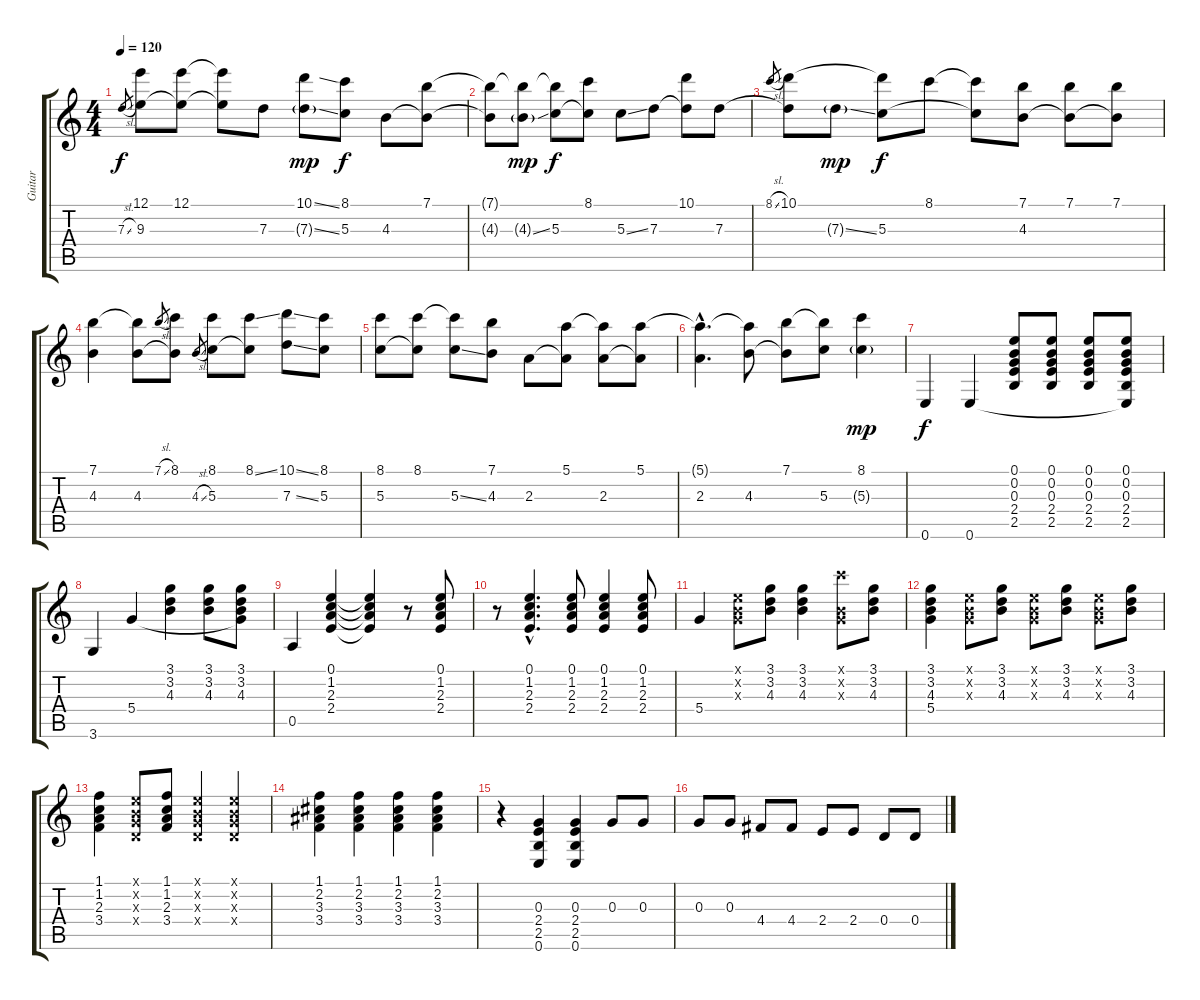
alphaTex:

\track ("Guitar" "Guitar") {instrument distortionguitar}
\staff {score tabs}
\tuning (E4 B3 G3 D3 A2 E2) {hide}
\ts (4 4)
\tempo 120
\clef g2
\ks c
7.3{sl}.8{gr dy f instrument distortionguitar} (12.1 9.3).8 (12.1 9.3{t}).8 (12.1{t} 9.3{t}).8 7.3.8 (10.1{ss} 7.3{ss g}).8{dy mp} (8.1 5.3).8{dy f} 4.3.8 (7.1 4.3{t}).8 |
(7.1{t} 4.3{t}).8 (7.1{t} 4.3{ss g}).8{dy mp} (7.1{t} 5.3).8{dy f} (8.1 5.3{t}).8 5.3{ss}.8 7.3.8 (10.1 7.3{t}).8 7.3.8 |
8.1{sl}.8{gr} (10.1 7.3{t}).8 7.3{ss g}.8{dy mp} (10.1{t} 5.3).8{dy f} 8.1.8 (8.1{t} 5.3{t}).8 (7.1 4.3).8 (7.1 4.3{t}).8 (7.1 4.3{t}).8 |
(7.1 4.3).4 (7.1{t} 4.3).8 7.1{sl}.8{gr} (8.1 4.3{t}).8 4.3{sl}.8{gr} (8.1 5.3).8 (8.1{ss} 5.3{t}).8 (10.1{ss} 7.3{ss}).8 (8.1 5.3).8 |
(8.1 5.3).8 (8.1 5.3{t}).8 (8.1{t} 5.3{ss}).8 (7.1 4.3).8 2.3.8 (5.1 2.3{t}).8 (5.1{t} 2.3).8 (5.1 2.3{t}).8 |
(5.1{hac t} 2.3{hac}).4{d} (5.1{t} 4.3).8 (7.1 4.3{t}).8 (7.1{t} 5.3).8 (8.1 5.3{g}).4{dy mp} |
0.6.4{dy f} 0.6.4 (0.1 0.2 0.3 2.4 2.5).8 (0.1 0.2 0.3 2.4 2.5).8 (0.1 0.2 0.3 2.4 2.5).8 (0.1 0.2 0.3 2.4 2.5 0.6{t}).8 |
3.6.4 5.4.4 (3.1 3.2 4.3).4 (3.1 3.2 4.3).8 (3.1 3.2 4.3 5.4{t}).8 |
0.5.4 (0.1 1.2 2.3 2.4).4 (0.1{t} 1.2{t} 2.3{t} 2.4{t}).4 r.8 (0.1 1.2 2.3 2.4).8 |
r.8 (0.1{hac} 1.2{hac} 2.3{hac} 2.4{hac}).4{d} (0.1 1.2 2.3 2.4).8 (0.1 1.2 2.3 2.4).4 (0.1 1.2 2.3 2.4).8 |
5.4.4 (0.1{x} 0.2{x} 0.3{x}).8 (3.1 3.2 4.3).8 (3.1 3.2 4.3).4 (8.1{x} 0.2{x} 0.3{x}).8 (3.1 3.2 4.3).8 |
(3.1 3.2 4.3 5.4).4 (0.1{x} 0.2{x} 0.3{x}).8 (3.1 3.2 4.3).8 (0.1{x} 0.2{x} 0.3{x}).8 (3.1 3.2 4.3).8 (0.1{x} 0.2{x} 0.3{x}).8 (3.1 3.2 4.3).8 |
(1.1 1.2 2.3 3.4).4 (0.1{x} 0.2{x} 0.3{x} 0.4{x}).8 (1.1 1.2 2.3 3.4).8 (0.1{x} 0.2{x} 0.3{x} 0.4{x}).4 (0.1{x} 0.2{x} 0.3{x} 0.4{x}).4 |
(1.1 2.2 3.3 3.4).4{volume 16} (1.1 2.2 3.3 3.4).4{volume 16} (1.1 2.2 3.3 3.4).4{volume 16} (1.1 2.2 3.3 3.4).4{volume 16} |
r.4 (0.3 2.4 2.5 0.6).4 (0.3 2.4 2.5 0.6).4 0.3.8 0.3.8 |
0.3.8 0.3.8 4.4.8 4.4.8 2.4.8 2.4.8 0.4.8 0.4.8
